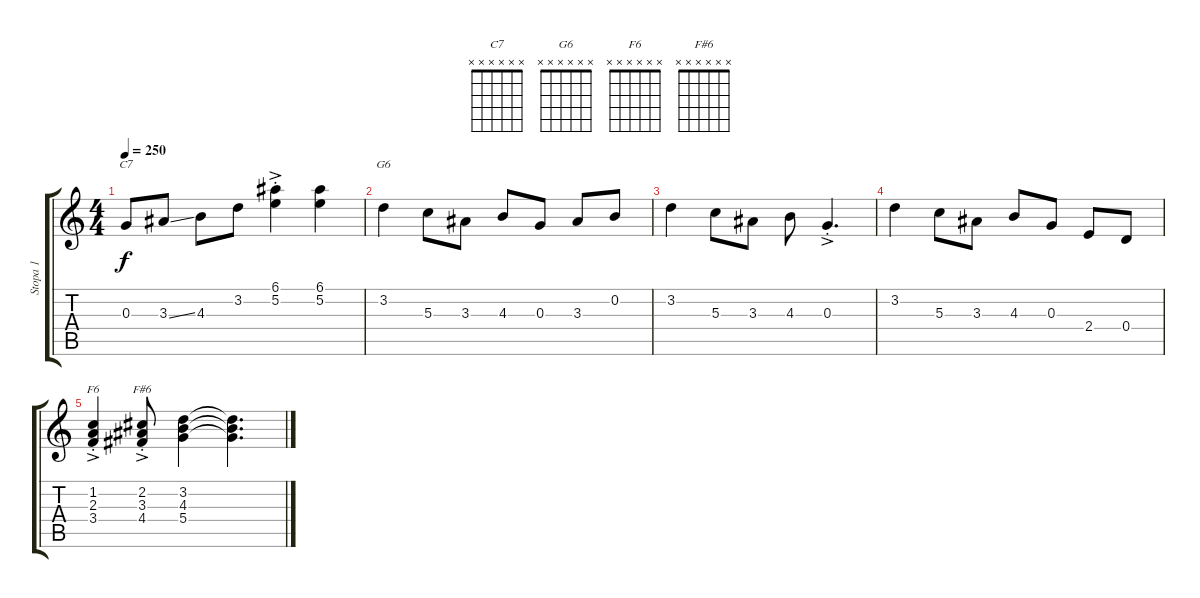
\track ("Stopa 1" "Stopa 1") {instrument acousticguitarnylon}
\staff {score tabs}
\tuning (E4 B3 G3 D3 A2 E2) {hide}
\chord ("C7" x x x x x x)
\chord ("G6" x x x x x x)
\chord ("F6" x x x x x x)
\chord ("F#6" x x x x x x)
\ts (4 4)
\tempo 250
\clef g2
\ks c
0.3.8{ch "C7" dy f} 3.3{ss}.8 4.3.8 3.2.8 (6.1{ac st} 5.2).4 (6.1 5.2).4 |
3.2.4{ch "G6"} 5.3.8 3.3.8 4.3.8 0.3.8 3.3.8 0.2.8 |
3.2.4 5.3.8 3.3.8 4.3.8 0.3{ac st}.4{d} |
3.2.4 5.3.8 3.3.8 4.3.8 0.3.8 2.4.8 0.4.8 |
(1.2{ac st} 2.3{ac st} 3.4{ac st}).4{ch "F6"} (2.2{ac st} 3.3{ac st} 4.4{ac st}).8{ch "F#6"} (3.2 4.3 5.4).4 (3.2{t} 4.3{t} 5.4{t}).4{d}
